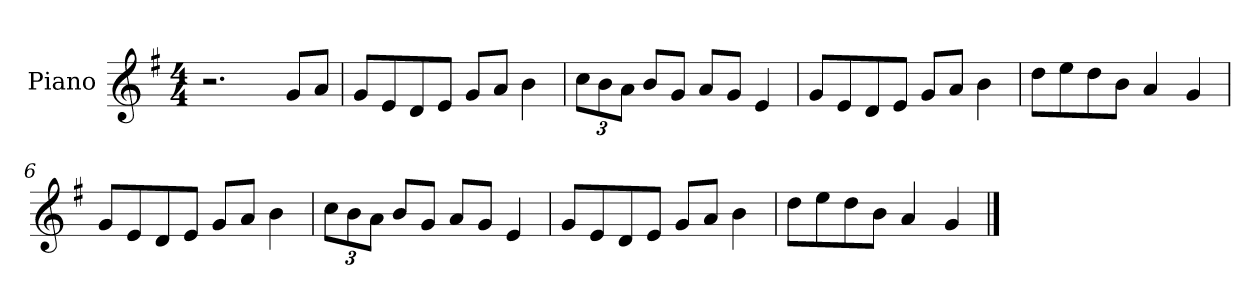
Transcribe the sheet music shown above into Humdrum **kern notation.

**kern
*part1
*staff1
*I"Piano
*I'Pno
*clefG2
*k[f#]
*M4/4
=1
2.r
8g/L
8a/J
=2
8g/L
8e/
8d/
8e/J
8g/L
8a/J
4b\
=3
12cc\L
12b\
12a\J
8b/L
8g/J
8a/L
8g/J
4e/
=4
8g/L
8e/
8d/
8e/J
8g/L
8a/J
4b\
=5
8dd\L
8ee\
8dd\
8b\J
4a/
4g/
=6
8g/L
8e/
8d/
8e/J
8g/L
8a/J
4b\
=7
12cc\L
12b\
12a\J
8b/L
8g/J
8a/L
8g/J
4e/
=8
8g/L
8e/
8d/
8e/J
8g/L
8a/J
4b\
=9
8dd\L
8ee\
8dd\
8b\J
4a/
4g/
==
*-
